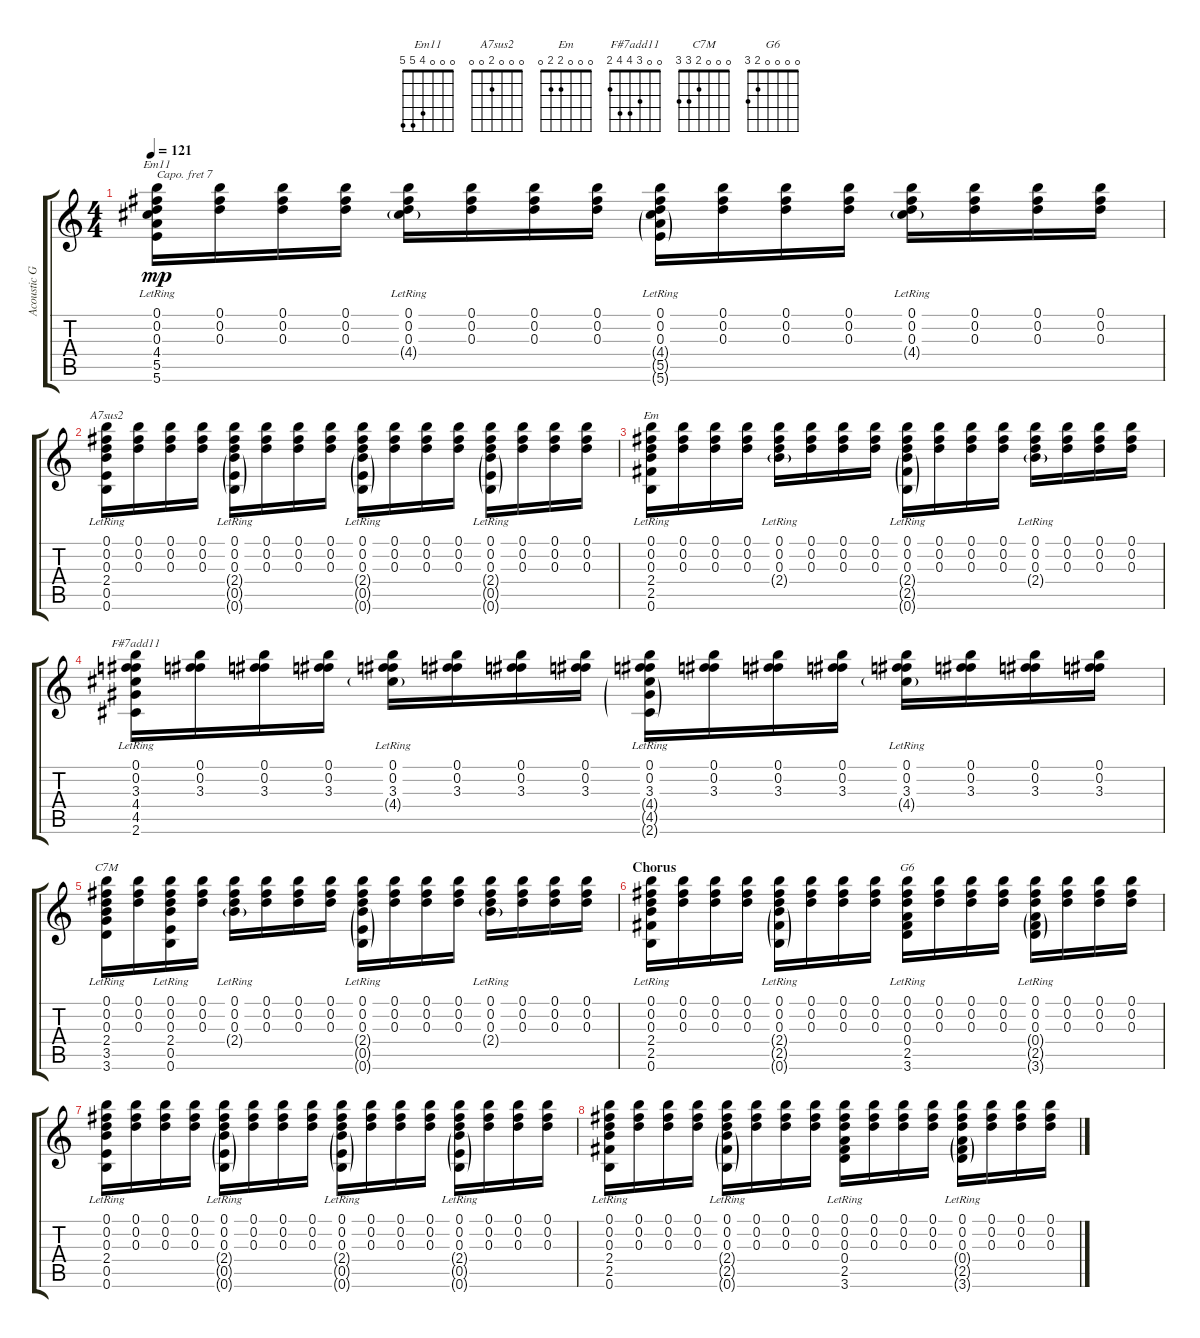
\track ("Acoustic Guitar" "Acoustic G") {instrument acousticguitarsteel}
\staff {score tabs}
\capo 7
\tuning (E4 B3 G3 D3 A2 E2) {hide}
\chord ("Em11" 0 0 0 4 5 5)
\chord ("A7sus2" 0 0 0 2 0 0)
\chord ("Em" 0 0 0 2 2 0)
\chord ("F#7add11" 0 0 3 4 4 2)
\chord ("C7M" 0 0 0 2 3 3)
\chord ("G6" 0 0 0 0 2 3)
\ts (4 4)
\tempo 121
\clef g2
\ks c
(0.1 0.2 0.3 4.4{lr} 5.5{lr} 5.6{lr}).16{ch "Em11" dy mp} (0.1 0.2 0.3).16 (0.1 0.2 0.3).16 (0.1 0.2 0.3).16 (0.1 0.2 0.3 4.4{g lr}).16 (0.1 0.2 0.3).16 (0.1 0.2 0.3).16 (0.1 0.2 0.3).16 (0.1 0.2 0.3 4.4{g lr} 5.5{g lr} 5.6{g lr}).16 (0.1 0.2 0.3).16 (0.1 0.2 0.3).16 (0.1 0.2 0.3).16 (0.1 0.2 0.3 4.4{g lr}).16 (0.1 0.2 0.3).16 (0.1 0.2 0.3).16 (0.1 0.2 0.3).16 |
(0.1 0.2 0.3 2.4{lr} 0.5{lr} 0.6{lr}).16{ch "A7sus2"} (0.1 0.2 0.3).16 (0.1 0.2 0.3).16 (0.1 0.2 0.3).16 (0.1 0.2 0.3 2.4{g lr} 0.5{g lr} 0.6{g lr}).16 (0.1 0.2 0.3).16 (0.1 0.2 0.3).16 (0.1 0.2 0.3).16 (0.1 0.2 0.3 2.4{g lr} 0.5{g lr} 0.6{g lr}).16 (0.1 0.2 0.3).16 (0.1 0.2 0.3).16 (0.1 0.2 0.3).16 (0.1 0.2 0.3 2.4{g lr} 0.5{g lr} 0.6{g lr}).16 (0.1 0.2 0.3).16 (0.1 0.2 0.3).16 (0.1 0.2 0.3).16 |
(0.1 0.2 0.3 2.4{lr} 2.5{lr} 0.6{lr}).16{ch "Em"} (0.1 0.2 0.3).16 (0.1 0.2 0.3).16 (0.1 0.2 0.3).16 (0.1 0.2 0.3 2.4{g lr}).16 (0.1 0.2 0.3).16 (0.1 0.2 0.3).16 (0.1 0.2 0.3).16 (0.1 0.2 0.3 2.4{g lr} 2.5{g lr} 0.6{g lr}).16 (0.1 0.2 0.3).16 (0.1 0.2 0.3).16 (0.1 0.2 0.3).16 (0.1 0.2 0.3 2.4{g lr}).16 (0.1 0.2 0.3).16 (0.1 0.2 0.3).16 (0.1 0.2 0.3).16 |
(0.1 0.2 3.3 4.4{lr} 4.5{lr} 2.6{lr}).16{ch "F#7add11"} (0.1 0.2 3.3).16 (0.1 0.2 3.3).16 (0.1 0.2 3.3).16 (0.1 0.2 3.3 4.4{g lr}).16 (0.1 0.2 3.3).16 (0.1 0.2 3.3).16 (0.1 0.2 3.3).16 (0.1 0.2 3.3 4.4{g lr} 4.5{g lr} 2.6{g lr}).16 (0.1 0.2 3.3).16 (0.1 0.2 3.3).16 (0.1 0.2 3.3).16 (0.1 0.2 3.3 4.4{g lr}).16 (0.1 0.2 3.3).16 (0.1 0.2 3.3).16 (0.1 0.2 3.3).16 |
(0.1 0.2 0.3 2.4{lr} 3.5{lr} 3.6{lr}).16{ch "C7M"} (0.1 0.2 0.3).16 (0.1 0.2 0.3 2.4{lr} 0.5{lr} 0.6{lr}).16 (0.1 0.2 0.3).16 (0.1 0.2 0.3 2.4{g lr}).16 (0.1 0.2 0.3).16 (0.1 0.2 0.3).16 (0.1 0.2 0.3).16 (0.1 0.2 0.3 2.4{g lr} 0.5{g lr} 0.6{g lr}).16 (0.1 0.2 0.3).16 (0.1 0.2 0.3).16 (0.1 0.2 0.3).16 (0.1 0.2 0.3 2.4{g lr}).16 (0.1 0.2 0.3).16 (0.1 0.2 0.3).16 (0.1 0.2 0.3).16 |
\section ("" "Chorus")
(0.1 0.2 0.3 2.4{lr} 2.5{lr} 0.6{lr}).16 (0.1 0.2 0.3).16 (0.1 0.2 0.3).16 (0.1 0.2 0.3).16 (0.1 0.2 0.3 2.4{g lr} 2.5{g lr} 0.6{g lr}).16 (0.1 0.2 0.3).16 (0.1 0.2 0.3).16 (0.1 0.2 0.3).16 (0.1 0.2 0.3 0.4{lr} 2.5{lr} 3.6{lr}).16{ch "G6"} (0.1 0.2 0.3).16 (0.1 0.2 0.3).16 (0.1 0.2 0.3).16 (0.1 0.2 0.3 0.4{g lr} 2.5{g lr} 3.6{g lr}).16 (0.1 0.2 0.3).16 (0.1 0.2 0.3).16 (0.1 0.2 0.3).16 |
(0.1 0.2 0.3 2.4{lr} 0.5{lr} 0.6{lr}).16 (0.1 0.2 0.3).16 (0.1 0.2 0.3).16 (0.1 0.2 0.3).16 (0.1 0.2 0.3 2.4{g lr} 0.5{g lr} 0.6{g lr}).16 (0.1 0.2 0.3).16 (0.1 0.2 0.3).16 (0.1 0.2 0.3).16 (0.1 0.2 0.3 2.4{g lr} 0.5{g lr} 0.6{g lr}).16 (0.1 0.2 0.3).16 (0.1 0.2 0.3).16 (0.1 0.2 0.3).16 (0.1 0.2 0.3 2.4{g lr} 0.5{g lr} 0.6{g lr}).16 (0.1 0.2 0.3).16 (0.1 0.2 0.3).16 (0.1 0.2 0.3).16 |
(0.1 0.2 0.3 2.4{lr} 2.5{lr} 0.6{lr}).16 (0.1 0.2 0.3).16 (0.1 0.2 0.3).16 (0.1 0.2 0.3).16 (0.1 0.2 0.3 2.4{g lr} 2.5{g lr} 0.6{g lr}).16 (0.1 0.2 0.3).16 (0.1 0.2 0.3).16 (0.1 0.2 0.3).16 (0.1 0.2 0.3 0.4{lr} 2.5{lr} 3.6{lr}).16 (0.1 0.2 0.3).16 (0.1 0.2 0.3).16 (0.1 0.2 0.3).16 (0.1 0.2 0.3 0.4{g lr} 2.5{g lr} 3.6{g lr}).16 (0.1 0.2 0.3).16 (0.1 0.2 0.3).16 (0.1 0.2 0.3).16
